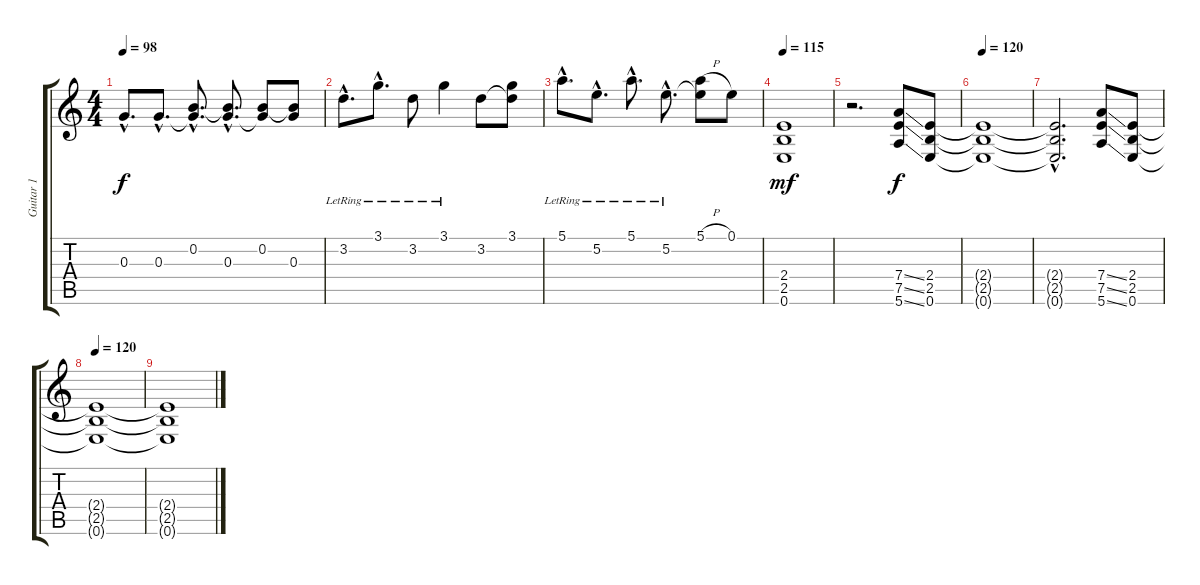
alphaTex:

\track ("Guitar 1" "Guitar 1") {instrument overdrivenguitar}
\staff {score tabs}
\tuning (E4 B3 G3 D3 A2 E2) {hide}
\ts (4 4)
\tempo 98
\clef g2
\ks c
0.3{hac}.8{d dy f volume 12} 0.3{hac}.8{d} (0.2{hac} 0.3{hac t}).8{d} (0.2{hac t} 0.3{hac}).8{d} (0.2 0.3{t}).8 (0.2{t} 0.3).8 |
3.2{hac lr}.8{d volume 16} 3.1{hac lr}.8{d} 3.2{lr}.8 3.1{lr}.4 3.2.8 (3.1 3.2{t}).8 |
5.1{hac lr}.8{d} 5.2{hac lr}.8{d} 5.1{hac lr}.8{d} 5.2{hac lr}.8{d} (5.1{h} 5.2{t}).8 0.1.8 |
\tempo 115
(2.4 2.5 0.6).1{dy mf volume 0} |
r.2{d} (7.4{ss} 7.5{ss} 5.6{ss}).8{dy f volume 4} (2.4 2.5 0.6).8 |
\tempo 120
(2.4{t} 2.5{t} 0.6{t}).1 |
(2.4{hac t} 2.5{hac t} 0.6{hac t}).2{d} (7.4{ss} 7.5{ss} 5.6{ss}).8 (2.4 2.5 0.6).8{volume 2} |
\tempo 120
(2.4{t} 2.5{t} 0.6{t}).1{volume 0} |
(2.4{t} 2.5{t} 0.6{t}).1
